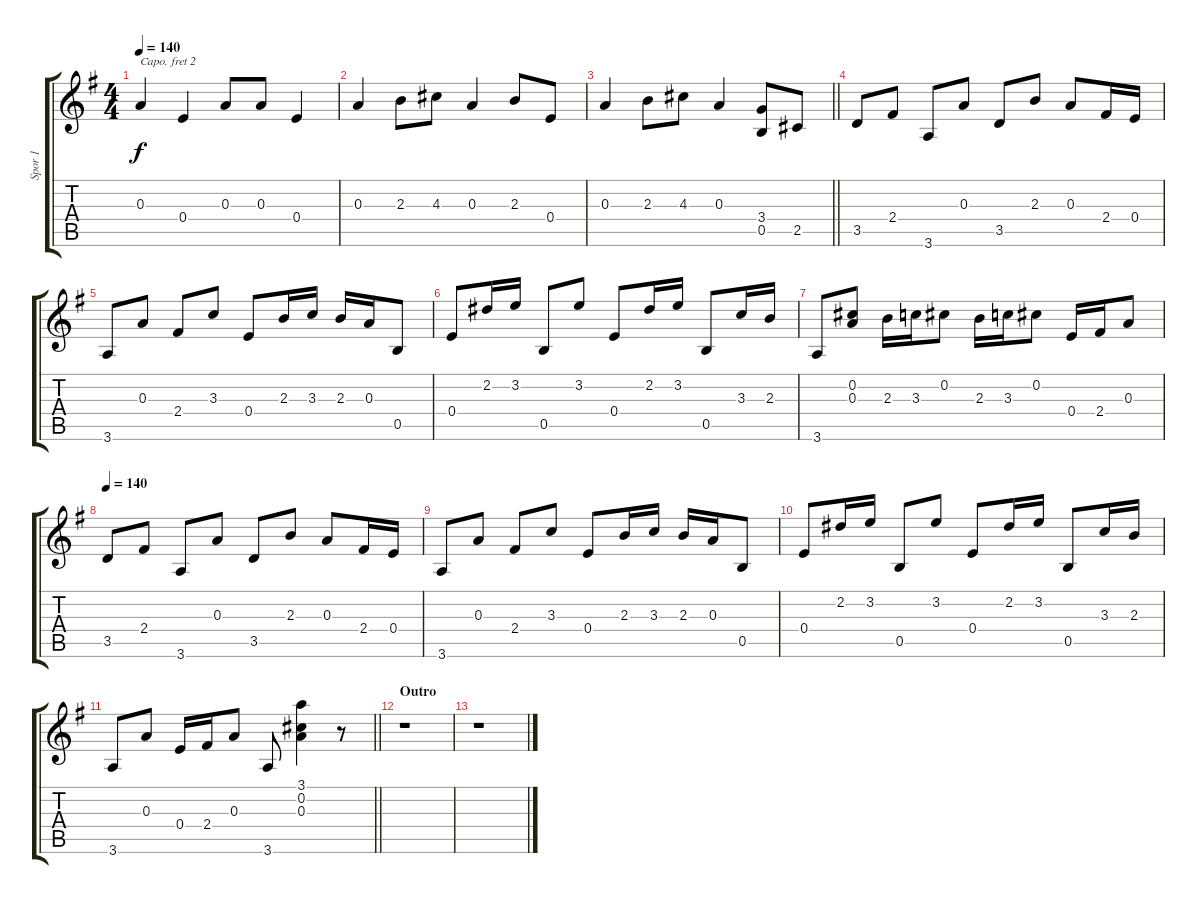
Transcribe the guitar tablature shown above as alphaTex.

\track ("Spor 1" "Spor 1") {instrument acousticguitarsteel}
\staff {score tabs}
\capo 2
\tuning (E4 B3 G3 D3 A2 E2) {hide}
\ts (4 4)
\tempo 140
\clef g2
\ks g
0.3.4{dy f} 0.4.4 0.3.8 0.3.8 0.4.4 |
0.3.4 2.3.8 4.3.8 0.3.4 2.3.8 0.4.8 |
\barLineRight lightlight
0.3.4 2.3.8 4.3.8 0.3.4 (3.4 0.5).8 2.5.8 |
3.5.8 2.4.8 3.6.8 0.3.8 3.5.8 2.3.8 0.3.8 2.4.16 0.4.16 |
3.6.8 0.3.8 2.4.8 3.3.8 0.4.8 2.3.16 3.3.16 2.3.16 0.3.16 0.5.8 |
0.4.8 2.2.16 3.2.16 0.5.8 3.2.8 0.4.8 2.2.16 3.2.16 0.5.8 3.3.16 2.3.16 |
3.6.8 (0.2 0.3).8 2.3.16 3.3.16 0.2.8 2.3.16 3.3.16 0.2.8 0.4.16 2.4.16 0.3.8 |
\tempo 140
3.5.8 2.4.8 3.6.8 0.3.8 3.5.8 2.3.8 0.3.8 2.4.16 0.4.16 |
3.6.8 0.3.8 2.4.8 3.3.8 0.4.8 2.3.16 3.3.16 2.3.16 0.3.16 0.5.8 |
0.4.8 2.2.16 3.2.16 0.5.8 3.2.8 0.4.8 2.2.16 3.2.16 0.5.8 3.3.16 2.3.16 |
\barLineRight lightlight
3.6.8 0.3.8 0.4.16 2.4.16 0.3.8 3.6.8 (3.1 0.2 0.3).4 r.8 |
\section ("" "Outro")
r.1 |
r.1
